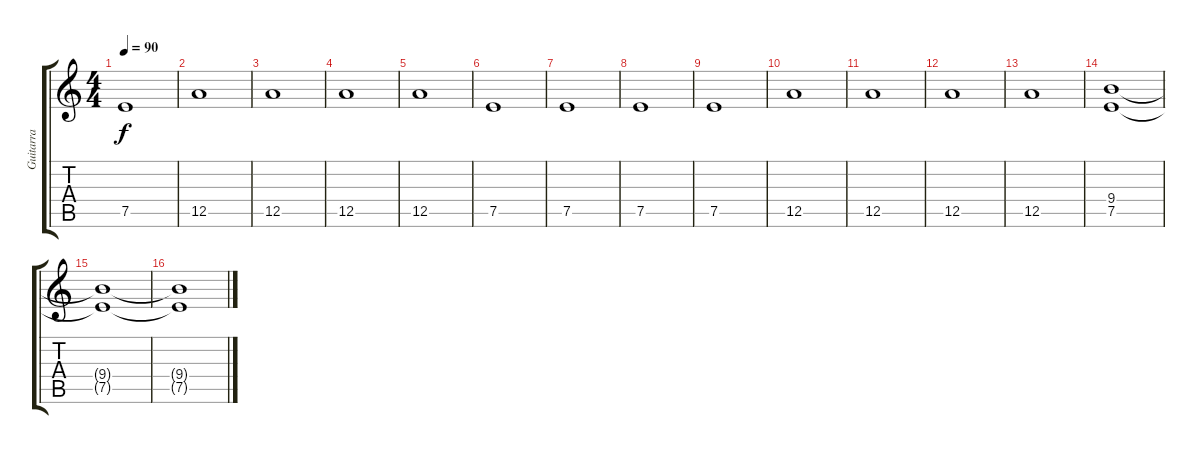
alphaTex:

\track ("Guitarra" "Guitarra") {instrument distortionguitar}
\staff {score tabs}
\tuning (E4 B3 G3 D3 A2 E2) {hide}
\ts (4 4)
\tempo 90
\clef g2
\ks c
7.5.1{dy f} |
12.5.1 |
12.5.1 |
12.5.1 |
12.5.1 |
7.5.1 |
7.5.1 |
7.5.1 |
7.5.1 |
12.5.1 |
12.5.1 |
12.5.1 |
12.5.1 |
(9.4 7.5).1 |
(9.4{t} 7.5{t}).1{volume 0} |
(9.4{t} 7.5{t}).1
